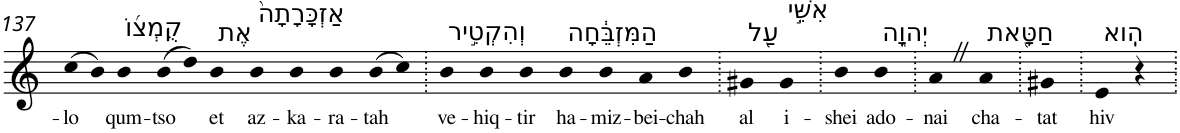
**kern	**text
*part1	*part1
*staff1	*staff1
*I"Piano	*
*I'Pno	*
!!LO:PB:g=z
*clefG2	*
*k[]	*
=137	=137
!	!LO:LY:b
(>8cc	-lo
8b)	.
!LO:TX:a:t=קֻמְצ֜וֹ	!
!	!LO:LY:b
4b	qum-
!	!LO:LY:b
(>8b	-tso
8dd)	.
!LO:TX:a:t=אֶת	!
!	!LO:LY:b
4b	et
!LO:TX:a:t=אַזְכָּרָתָה֙	!
!	!LO:LY:b
4b	az-
!	!LO:LY:b
4b	-ka-
!	!LO:LY:b
4b	-ra-
!	!LO:LY:b
(>8b	-tah
8cc)	.
=138.	=138.
!LO:TX:a:t=וְהִקְטִ֣יר	!
!	!LO:LY:b
4b	ve-
!	!LO:LY:b
4b	-hiq-
!	!LO:LY:b
4b	-tir
!LO:TX:a:t=הַמִּזְבֵּ֔חָה	!
!	!LO:LY:b
4b	ha-
!	!LO:LY:b
4b	-miz-
!	!LO:LY:b
4a	-bei-
!	!LO:LY:b
4b	-chah
=139.	=139.
!LO:TX:a:t=עַ֖ל	!
!	!LO:LY:b
4g#X	al
!LO:TX:a:t=אִשֵּׁ֣י	!
!	!LO:LY:b
4g#	i-
=140.	=140.
!	!LO:LY:b
4b	-shei
!LO:TX:a:t=יְהוָ֑ה	!
!	!LO:LY:b
4b	ado-
=141.	=141.
!	!LO:LY:b
4aZ	-nai
!LO:TX:a:t=חַטָּ֖את	!
!	!LO:LY:b
4a	cha-
=142.	=142.
!	!LO:LY:b
4g#X	-tat
=143.	=143.
!LO:TX:a:t=הִֽוא	!
!	!LO:LY:b
4e	hiv
4r	.
=.	=.
*-	*-
